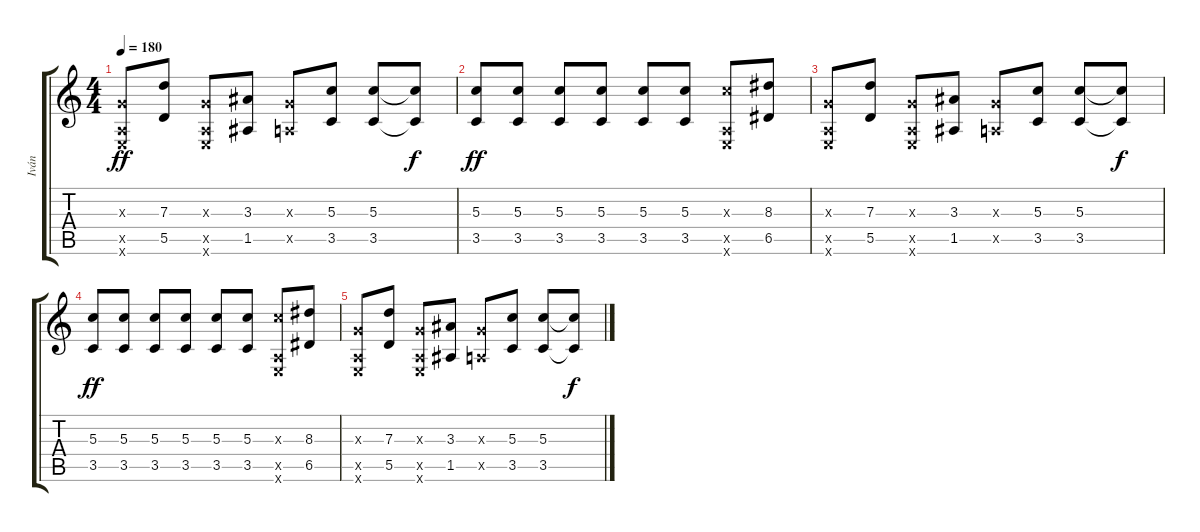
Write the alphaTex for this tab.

\track ("Iván" "Iván") {instrument distortionguitar}
\staff {score tabs}
\tuning (E4 B3 G3 D3 A2 E2) {hide}
\ts (4 4)
\tempo 180
\clef g2
\ks c
(0.3{x} 0.5{x} 0.6{x}).8{dy ff} (7.3 5.5).8 (0.3{x} 0.5{x} 0.6{x}).8 (3.3 1.5).8 (0.3{x} 0.5{x}).8 (5.3 3.5).8 (5.3 3.5).8 (5.3{t} 3.5{t}).8{dy f} |
(5.3 3.5).8{dy ff} (5.3 3.5).8 (5.3 3.5).8 (5.3 3.5).8 (5.3 3.5).8 (5.3 3.5).8 (5.3{x} 0.5{x} 0.6{x}).8 (8.3 6.5).8 |
(0.3{x} 0.5{x} 0.6{x}).8 (7.3 5.5).8 (0.3{x} 0.5{x} 0.6{x}).8 (3.3 1.5).8 (0.3{x} 0.5{x}).8 (5.3 3.5).8 (5.3 3.5).8 (5.3{t} 3.5{t}).8{dy f} |
(5.3 3.5).8{dy ff} (5.3 3.5).8 (5.3 3.5).8 (5.3 3.5).8 (5.3 3.5).8 (5.3 3.5).8 (5.3{x} 0.5{x} 0.6{x}).8 (8.3 6.5).8 |
(0.3{x} 0.5{x} 0.6{x}).8 (7.3 5.5).8 (0.3{x} 0.5{x} 0.6{x}).8 (3.3 1.5).8 (0.3{x} 0.5{x}).8 (5.3 3.5).8 (5.3 3.5).8 (5.3{t} 3.5{t}).8{dy f}
